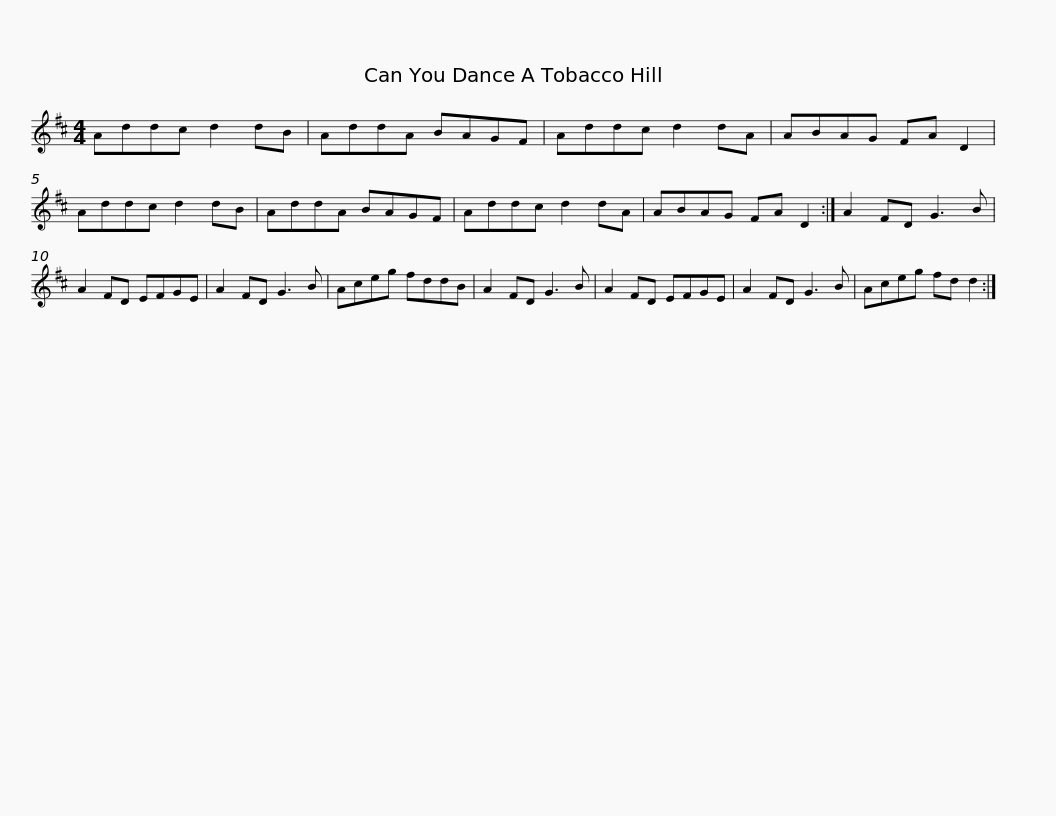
X:1
L:1/8
M:4/4
I:linebreak $
K:D
V:1 treble
V:1
 Addc d2 dB | AddA BAGF | Addc d2 dA | ABAG FA D2 | Addc d2 dB | %5
 AddA BAGF |$ Addc d2 dA | ABAG FA D2 :| A2 FD G3 B | A2 FD EFGE | %10
 A2 FD G3 B | Aceg fddB |$ A2 FD G3 B | A2 FD EFGE | A2 FD G3 B | %15
 Aceg fd d2 :| %16
